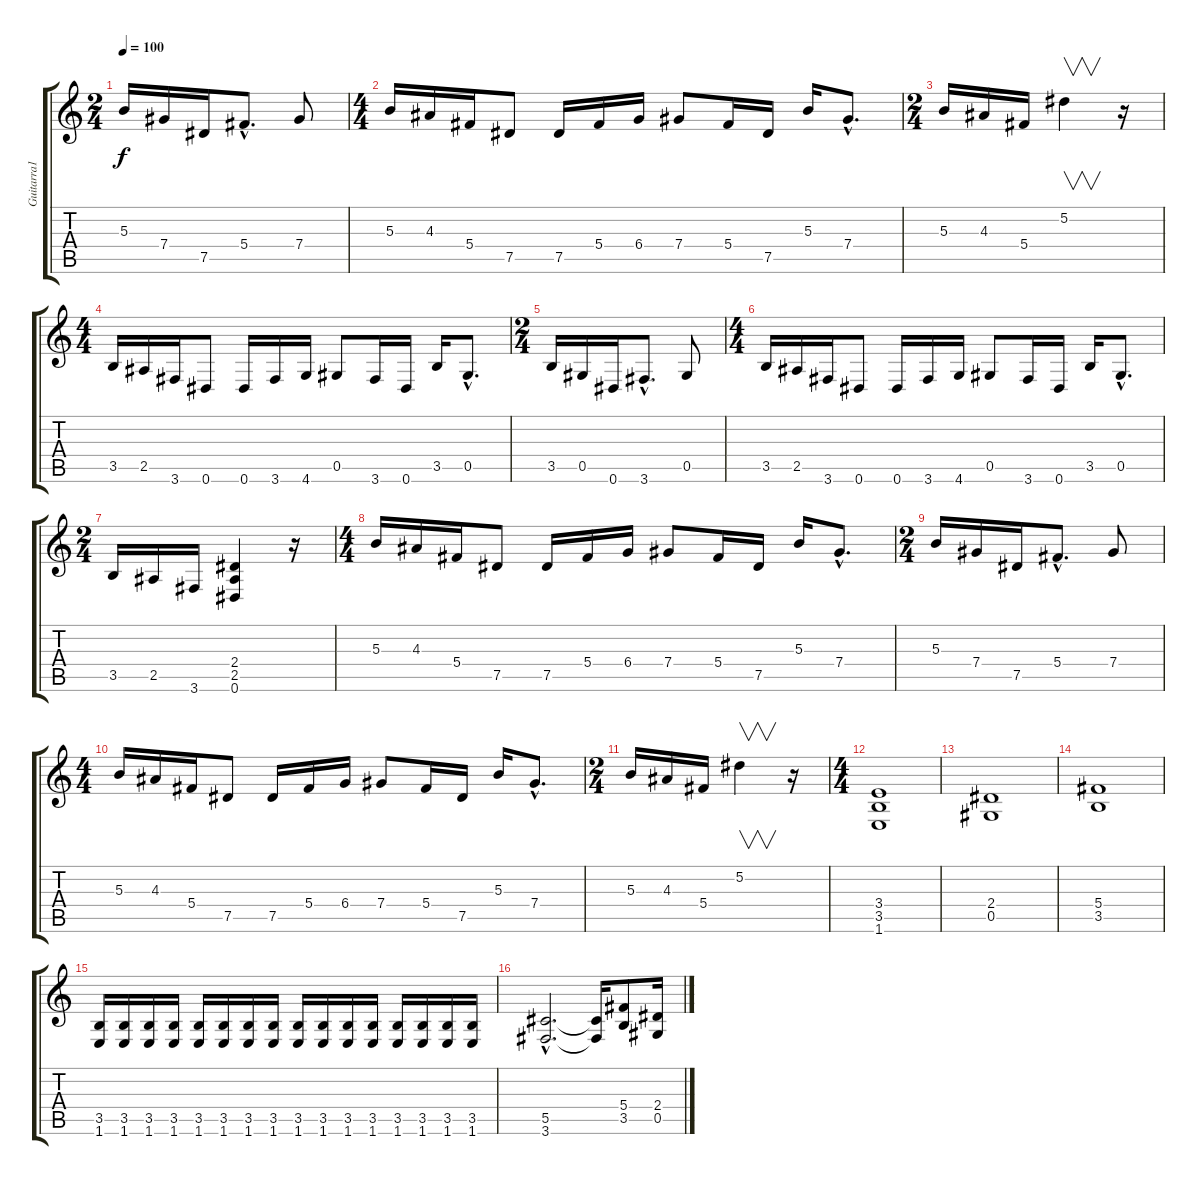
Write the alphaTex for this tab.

\track ("Guitarra1" "Guitarra1") {instrument overdrivenguitar}
\staff {score tabs}
\tuning (Eb4 Bb3 Gb3 Db3 Ab2 Eb2) {hide}
\ts (2 4)
\tempo 100
\clef g2
\ks c
5.3.16{dy f} 7.4.16 7.5.16 5.4{hac}.8{d} 7.4.8 |
\ts (4 4)
5.3.16 4.3.16 5.4.16 7.5.8 7.5.16 5.4.16 6.4.16 7.4.8 5.4.16 7.5.16 5.3.16 7.4{hac}.8{d} |
\ts (2 4)
5.3.16 4.3.16 5.4.16 5.2.4{v} r.16 |
\ts (4 4)
3.5.16 2.5.16 3.6.16 0.6.8 0.6.16 3.6.16 4.6.16 0.5.8 3.6.16 0.6.16 3.5.16 0.5{hac}.8{d} |
\ts (2 4)
3.5.16 0.5.16 0.6.16 3.6{hac}.8{d} 0.5.8 |
\ts (4 4)
3.5.16 2.5.16 3.6.16 0.6.8 0.6.16 3.6.16 4.6.16 0.5.8 3.6.16 0.6.16 3.5.16 0.5{hac}.8{d} |
\ts (2 4)
3.5.16 2.5.16 3.6.16 (2.4 2.5 0.6).4 r.16 |
\ts (4 4)
5.3.16 4.3.16 5.4.16 7.5.8 7.5.16 5.4.16 6.4.16 7.4.8 5.4.16 7.5.16 5.3.16 7.4{hac}.8{d} |
\ts (2 4)
5.3.16 7.4.16 7.5.16 5.4{hac}.8{d} 7.4.8 |
\ts (4 4)
5.3.16 4.3.16 5.4.16 7.5.8 7.5.16 5.4.16 6.4.16 7.4.8 5.4.16 7.5.16 5.3.16 7.4{hac}.8{d} |
\ts (2 4)
5.3.16 4.3.16 5.4.16 5.2.4{v} r.16 |
\ts (4 4)
(3.4 3.5 1.6).1 |
(2.4 0.5).1 |
(5.4 3.5).1 |
(3.5 1.6).16 (3.5 1.6).16 (3.5 1.6).16 (3.5 1.6).16 (3.5 1.6).16 (3.5 1.6).16 (3.5 1.6).16 (3.5 1.6).16 (3.5 1.6).16 (3.5 1.6).16 (3.5 1.6).16 (3.5 1.6).16 (3.5 1.6).16 (3.5 1.6).16 (3.5 1.6).16 (3.5 1.6).16 |
(5.5{hac} 3.6{hac}).2{d} (5.5{t} 3.6{t}).16 (5.4 3.5).8 (2.4 0.5).16
